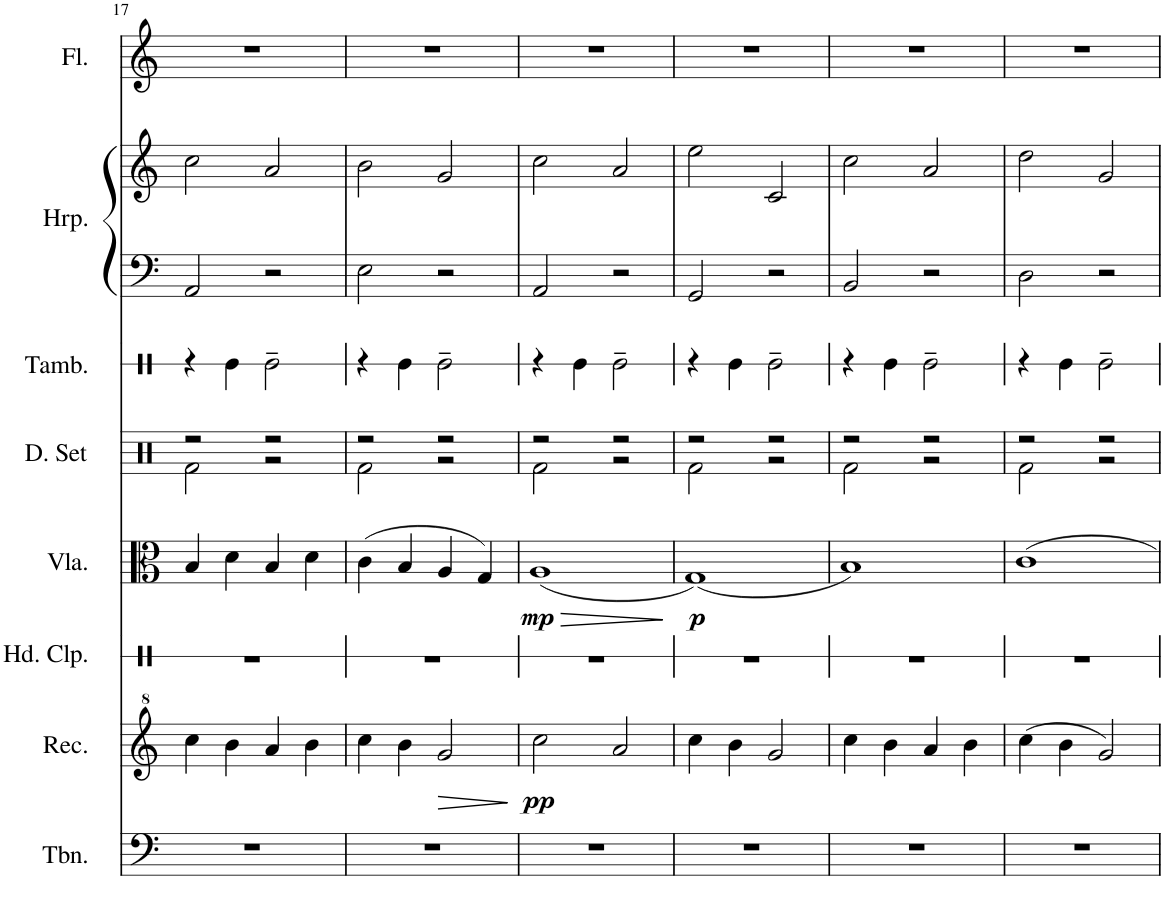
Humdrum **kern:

**kern	**kern	**dynam	**kern	**kern	**dynam	**kern	**kern	**kern	**kern	**kern
*part8	*part7	*part7	*part6	*part5	*part5	*part4	*part3	*part2	*part2	*part1
*staff9	*staff8	*staff8	*staff7	*staff6	*staff6	*staff5	*staff4	*staff3	*staff2	*staff1
*I"Trombone	*I"Recorder	*	*I"Hand Clap	*I"Viola	*	*I"Drumset	*I"Tambourine	*I"Harp	*	*I"Flute
*I'Tbn.	*I'Rec.	*	*I'Hd. Clp.	*I'Vla.	*	*I'D. Set	*I'Tamb.	*I'Hrp.	*	*I'Fl.
!!LO:PB:g=z
*clefF4	*clefG^2	*	*clefX	*clefC3	*	*clefX	*clefX	*clefF4	*clefG2	*clefG2
*k[]	*k[]	*	*k[]	*k[]	*	*k[]	*k[]	*k[]	*k[]	*k[]
*M4/4	*M4/4	*	*M4/4	*M4/4	*	*M4/4	*M4/4	*M4/4	*M4/4	*M4/4
=17	=17	=17	=17	=17	=17	=17	=17	=17	=17	=17
*	*	*	*	*	*	*^	*	*	*	*
1r	4ccc\	.	1r	4B/	.	2r	2Rf\	4r	2AA/	2cc\	1r
.	4bb\	.	.	4d\	.	.	.	4Re\	.	.	.
.	4aa/	.	.	4B/	.	2r	2r	2Re~\	2r	2a/	.
.	4bb\	.	.	4d\	.	.	.	.	.	.	.
=18	=18	=18	=18	=18	=18	=18	=18	=18	=18	=18	=18
1r	4ccc\	.	1r	(4c\	.	2r	2Rf\	4r	2E\	2b\	1r
.	4bb\	.	.	4B/	.	.	.	4Re\	.	.	.
!	!	!LO:HP:b	!	!	!	!	!	!	!	!	!
.	2gg/	>	.	4A/	.	2r	2r	2Re~\	2r	2g/	.
.	.	.	.	4G/)	.	.	.	.	.	.	.
*	*	*	*	*	*	*v	*v	*	*	*	*
.	.	]	.	.	.	.	.	.	.	.
=19	=19	=19	=19	=19	=19	=19	=19	=19	=19	=19
!	!	!LO:DY:b	!	!	!LO:HP:b	!	!	!	!	!
*	*	*	*	*	*	*^	*	*	*	*
!	!	!	!	!	!LO:DY:n=1:b	!	!	!	!	!	!
1r	2ccc\	pp	1r	(1A	> mp	2r	2Rf\	4r	2AA/	2cc\	1r
.	.	.	.	.	.	.	.	4Re\	.	.	.
.	2aa/	.	.	.	.	2r	2r	2Re~\	2r	2a/	.
*	*	*	*	*	*	*v	*v	*	*	*	*
.	.	.	.	.	]	.	.	.	.	.
=20	=20	=20	=20	=20	=20	=20	=20	=20	=20	=20
*	*	*	*	*	*	*^	*	*	*	*
!	!	!	!	!	!LO:DY:b	!	!	!	!	!	!
1r	4ccc\	.	1r	(1G)	p	2r	2Rf\	4r	2GG/	2ee\	1r
.	4bb\	.	.	.	.	.	.	4Re\	.	.	.
.	2gg/	.	.	.	.	2r	2r	2Re~\	2r	2c/	.
=21	=21	=21	=21	=21	=21	=21	=21	=21	=21	=21	=21
1r	4ccc\	.	1r	1B)	.	2r	2Rf\	4r	2BB/	2cc\	1r
.	4bb\	.	.	.	.	.	.	4Re\	.	.	.
.	4aa/	.	.	.	.	2r	2r	2Re~\	2r	2a/	.
.	4bb\	.	.	.	.	.	.	.	.	.	.
=22	=22	=22	=22	=22	=22	=22	=22	=22	=22	=22	=22
1r	(4ccc\	.	1r	1c	.	2r	2Rf\	4r	2D\	2dd\	1r
.	4bb\	.	.	.	.	.	.	4Re\	.	.	.
.	2gg/)	.	.	.	.	2r	2r	2Re~\	2r	2g/	.
*	*	*	*	*	*	*v	*v	*	*	*	*
=	=	=	=	=	=	=	=	=	=	=
*-	*-	*-	*-	*-	*-	*-	*-	*-	*-	*-
